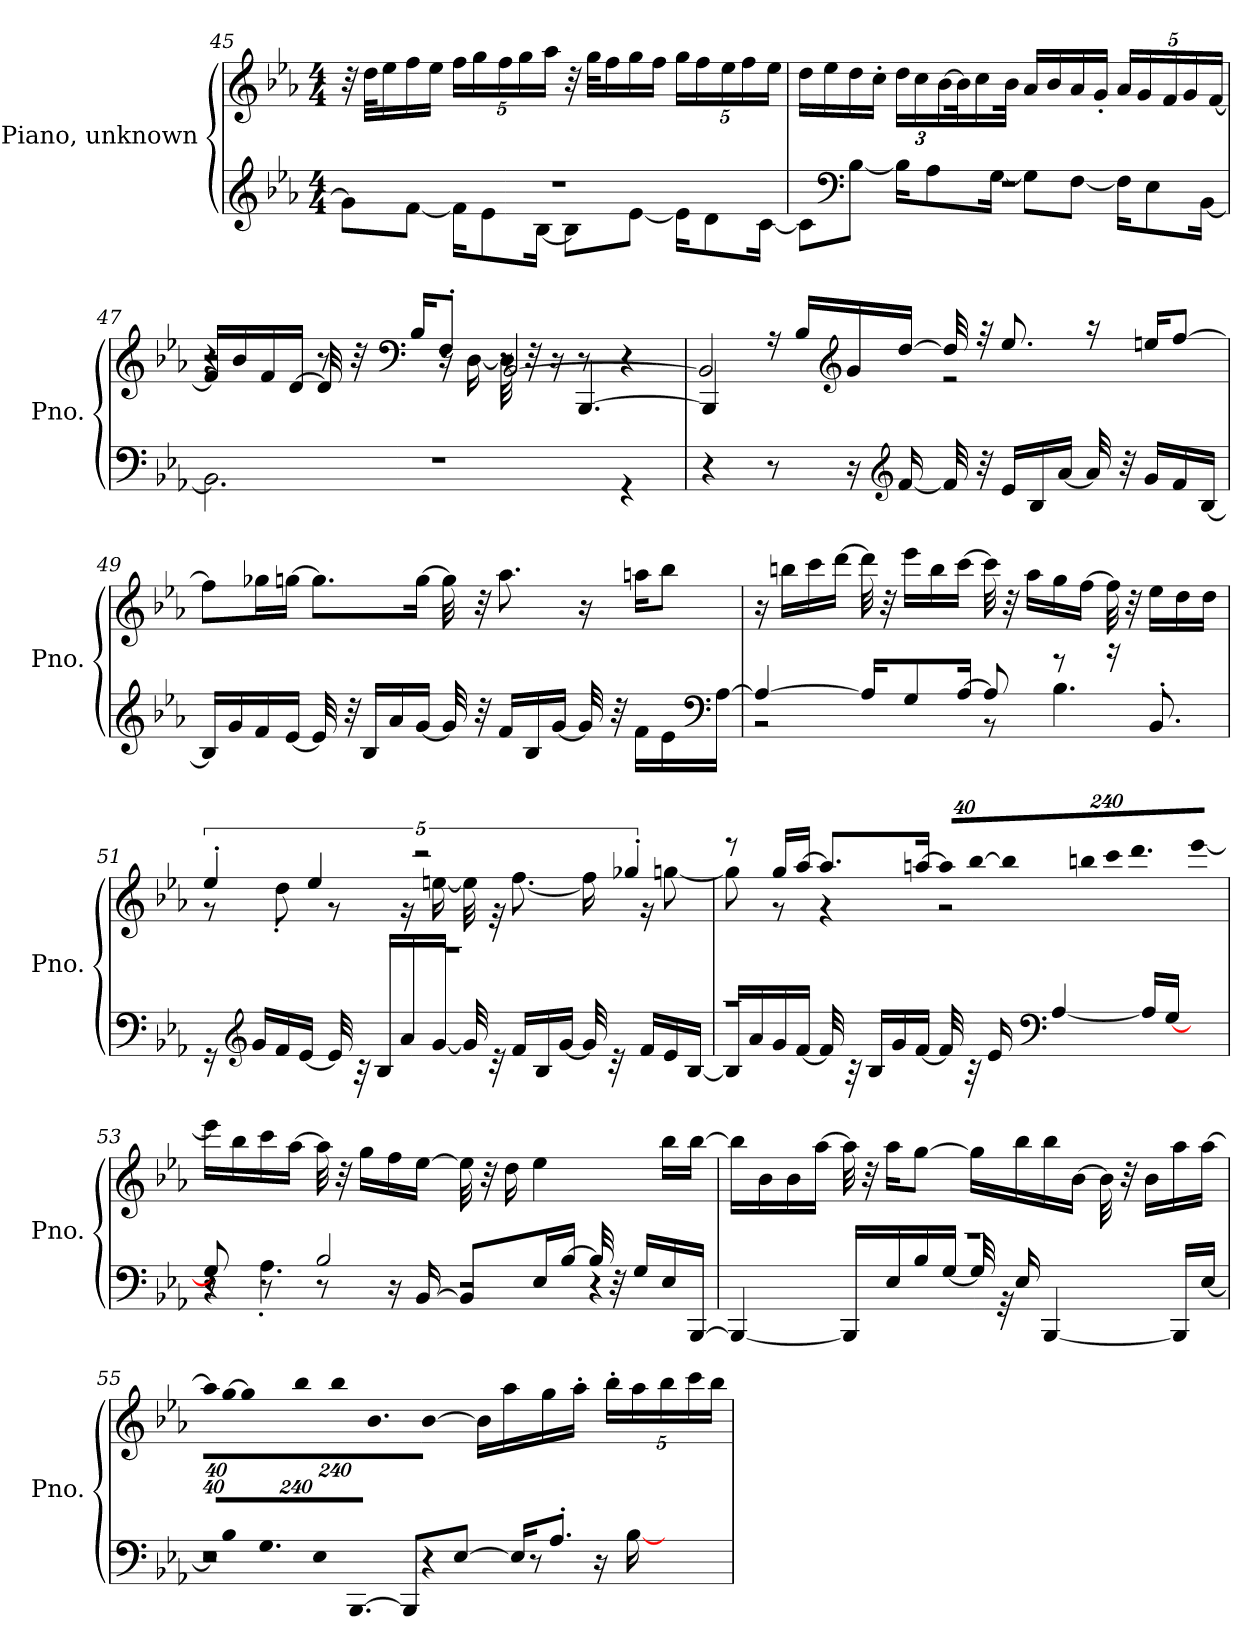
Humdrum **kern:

**kern	**kern
*part1	*part1
*staff2	*staff1
*I"Piano, unknown	*
*I'Pno.	*
*clefG2	*clefG2
*k[b-e-a-]	*k[b-e-a-]
*M4/4	*M4/4
=45	=45
*^	*
1r	8g\L]	32r
.	.	32dd\KLL
.	.	16ee-\
.	[8f\J	16ff\
.	.	16ee-\JJ
*	*	*Xbrackettup
.	16f\KL]	20ff\LL
.	.	20gg\
.	8e-\	.
.	.	20ff\
.	.	20gg\
.	[16B-\Jk	.
.	.	20aa-\JJ
.	8B-\L]	32r
.	.	32gg\KLL
.	.	16ff\
.	[8e-\J	16gg\
.	.	16ff\JJ
.	16e-\KL]	20gg\LL
.	.	20ff\
.	8d\	.
.	.	20ee-\
.	.	20ff\
.	[16c\Jk	.
.	.	20ee-\JJ
!!LO:LB:g=z
=46	=46	=46
1r	8c\L]	16dd\LL
.	.	16ee-\
*clefF4	*	*
.	[8B-\J	16dd\
.	.	16cc'\JJ
.	16B-\KL]	24dd\LL
.	.	24cc\
.	8A-\	.
.	.	[24b-\
.	.	32b-\K]
.	.	16cc\
.	[16G\Jk	.
.	.	32b-\JJk
.	8G\L]	16a-/LL
.	.	16b-/
.	[8F\J	16a-/
.	.	16g'/JJ
.	16F\KL]	20a-/LL
.	.	20g/
.	8E-\	.
.	.	20f/
.	.	20g/
.	[16BB-\Jk	.
.	.	[20f/JJ
=47	=47	=47
*	*	*^
*	*	*	*^
1r	2.BB-\]	16f/LL]	4r	2r
.	.	16b-/	.	.
.	.	16f/	.	.
.	.	[16d/JJ	.	.
.	.	32d/]	8r	.
.	.	32r	.	.
*	*	*clefF4	*	*
.	.	16B-/KL	.	.
.	.	8F'/J	16r	.
.	.	.	[16D\	.
.	.	8r	32D\]	[2BB-/
.	.	.	32r	.
.	.	.	16r	.
.	.	[4.BBB-/	8r	.
.	4r	.	4r	.
*v	*v	*	*	*
*	*	*v	*v
!!LO:PB:g=z
=48	=48	=48
4r	4BBB-/]	2BB-/]
8r	16r	.
.	16B-/LL	.
*	*clefG2	*
16r	16g/	.
*clefG2	*	*
[16f/	[16dd/JJ	.
32f/]	32dd/]	2r
32r	32r	.
16e-/LL	8.ee-/	.
16B-/	.	.
[16a-/JJ	.	.
32a-/]	16r	.
32r	.	.
16g/LL	16een/KL	.
16f/	[8ff/J	.
[16B-/JJ	.	.
*	*v	*v
=49	=49
16B-/LL]	8ff\L]
16g/	.
16f/	16gg-X\L
[16e-/JJ	[16ggn\JJ
32e-/]	8.gg\L]
32r	.
16B-/LL	.
16a-/	.
[16g/JJ	[16gg\Jk
32g/]	32gg\]
32r	32r
16f/LL	8.aa-\
16B-/	.
[16g/JJ	.
32g/]	16r
32r	.
16f\LL	16aan\KL
16e-\	8bb-\J
*clefF4	*
[16A-\JJ	.
!!LO:LB:g=z
=50	=50
*^	*
4A-/_	2r	16r
.	.	16bbn\LL
.	.	16ccc\
.	.	[16ddd\JJ
16A-/KL]	.	32ddd\]
.	.	32r
8G/	.	16eee-\LL
.	.	16bb\
[16A-/Jk	.	[16ccc\JJ
8A-/]	8r	32ccc\]
.	.	32r
.	.	16aa-\LL
8r	4.B-\	16gg\
.	.	[16ff\JJ
16r	.	32ff\]
.	.	32r
8.BB-'/	.	16ee-\LL
.	.	16dd\
.	.	16dd\JJ
!!LO:LB:g=z
=51	=51	=51
*	*	*brackettup
*	*	*^
1r	16r	5ee-'/	8r
*clefG2	*	*	*
.	16g/LL	.	.
.	16f/	.	8dd'\
.	[16e-/JJ	.	.
.	.	5ee-/	.
.	32e-/]	.	8r
.	32r	.	.
.	16B-/LL	.	.
.	16a-/	.	16r
.	.	5%2r	.
.	[16g/JJ	.	[16een\
.	32g/]	.	32ee\]
.	32r	.	32r
.	16f/LL	.	[8.ff\
.	16B-/	.	.
.	[16g/JJ	.	.
.	32g/]	.	16ff\]
.	32r	.	.
.	.	5gg-X'/	.
.	16f/LL	.	16r
.	16e-/	.	[8ggn\
.	[16B-/JJ	.	.
!!LO:LB:g=z	!!
=52	=52	=52	=52
1r	16B-/LL]	8r	8gg\]
.	16a-/	.	.
.	16g/	16gg/LL	8r
.	[16f/JJ	[16aa-/JJ	.
.	32f/]	8.aa-/L]	4r
.	32r	.	.
.	16B-/LL	.	.
.	16g/	.	.
.	[16f/JJ	[16aan/Jk	.
*	*	*Xbrackettup	*
!	!	!LO:N:vis=32	!
.	32f/]	640%23aa/LLL]	2r
.	32r	.	.
!	!	!LO:N:vis=32	!
.	.	[640%23bb-/JJ	.
.	16e-/	.	.
!	!	!LO:N:vis=8	!
.	.	960%137bb-/]	.
*clefF4	*	*	*
.	[4A-/	.	.
!	!	!LO:N:vis=16	!
.	.	1920%137bbn/L	.
!	!	!LO:N:vis=16	!
.	.	1920%137ccc/	.
!	!	!LO:N:vis=16.	!
.	.	960%103ddd/	.
.	16A-/LL]	.	.
.	[16G/JJ	.	.
!	!	!LO:N:vis=32	!
.	.	[640%23eee-/JJk	.
1920ryy	1920ryy	.	1920ryy
*	*	*v	*v
!!LO:LB:g=z
=53	=53	=53
*	*^	*
4r	8r	8G/]	16eee-\LL]
.	.	.	16bb-\
.	4.A-'\	8r	16ccc\
.	.	.	[16aa-\JJ
2B-/	.	8r	32aa-\]
.	.	.	32r
.	.	.	16gg\LL
.	.	16r	16ff\
.	.	[16BB-/	[16ee-\JJ
.	2r	8BB-/L]	32ee-\]
.	.	.	32r
.	.	.	16dd\
.	.	16E-/L	4ee-\
.	.	[16B-/JJ	.
4r	.	32B-/]	.
.	.	32r	.
.	.	16G/LL	.
.	.	16E-/	16bb-\LL
.	.	[16BBB-/JJ	[16bb-\JJ
*	*v	*v	*
=54	=54	=54
1r	4BBB-/_	16bb-\LL]
.	.	16b-\
.	.	16b-\
.	.	[16aa-\JJ
.	16BBB-/LL]	32aa-\]
.	.	32r
.	16E-/	16aa-\KL
.	16B-/	[8gg\J
.	[16G/JJ	.
.	32G/]	16gg\LL]
.	32r	.
.	16E-/	16bb-\
.	[4BBB-/	16bb-\
.	.	[16b-\JJ
.	.	32b-\]
.	.	32r
.	.	16b-\LL
.	16BBB-/LL]	16aa-\
.	[16E-/JJ	[16aa-\JJ
!!LO:LB:g=z
=55	=55	=55
*	*^	*
*	*	*Xbrackettup	*
!	!	!LO:N:vis=32	!LO:N:vis=32
1r	2r	640%23E-/KLL]	640%23aa-\LLL]
!	!	!LO:N:vis=16	!LO:N:vis=32
.	.	1920%137B-/	[640%23gg\JJ
!	!	!	!LO:N:vis=8
.	.	.	960%137gg\]
!	!	!LO:N:vis=16.	!
.	.	960%103G/	.
!	!	!LO:N:vis=16	!LO:N:vis=16
.	.	1920%137E-/J	1920%137bb-\L
!	!	!LO:N:vis=8.	!LO:N:vis=16
.	.	[640%137BBB-/J	1920%137bb-\
!	!	!	!LO:N:vis=16.
.	.	.	960%103b-\
!	!	!	!LO:N:vis=32
.	.	.	[640%23b-\JJk
.	4r	8BBB-/L]	.
.	.	.	16b-\LL]
.	.	.	16aa-\
.	.	[8E-/J	.
.	.	.	16gg\
.	.	.	16aa-'\JJ
.	8r	16E-/KL]	.
.	.	.	20bb-'\LL
.	.	.	20aa-\
.	.	8.A-'/J	.
.	.	.	20bb-\
.	16r	.	.
.	.	.	20ccc\
.	[16B-\	.	.
.	.	.	20bb-\JJ
1920ryy	1920ryy	1920ryy	.
*v	*v	*v	*
=	=
*-	*-
